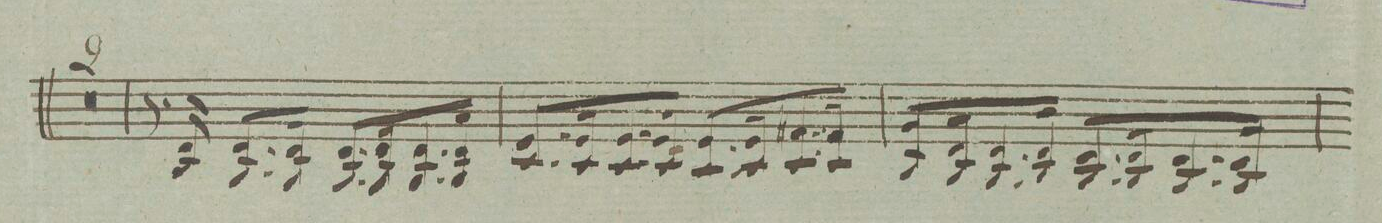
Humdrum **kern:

**kern	**dynam
*I"Violino. 2do	*
*clefG2	*
*k[]	*
*met(c)	*
*M4/4	*
0r	.
=16	=16
=17	=17
8.r	.
16B/ 16d	.
8.B/L 8.d	.
16B/Jk 16d	.
8.B/L 8.d	.
16B/K 16d	.
8.B/ 8.d	.
16B/Jk 16d	.
=18	=18
8.c/L 8.e	.
16c/K 16e	.
8.c/ 8.e	.
16c/Jk 16e	.
8.c/L 8.e	.
16c/K 16e	.
8.c/ 8.f#X	.
16c/Jk 16f#	.
=19	=19
8.B/L 8.g	.
16B/K 16d	.
8.B/ 8.d	.
16B/Jk 16d	.
8.B/L 8.d	.
16B/K 16d	.
8.B/ 8.d	.
16B/Jk 16d	.
=20	=20
*-	*-
